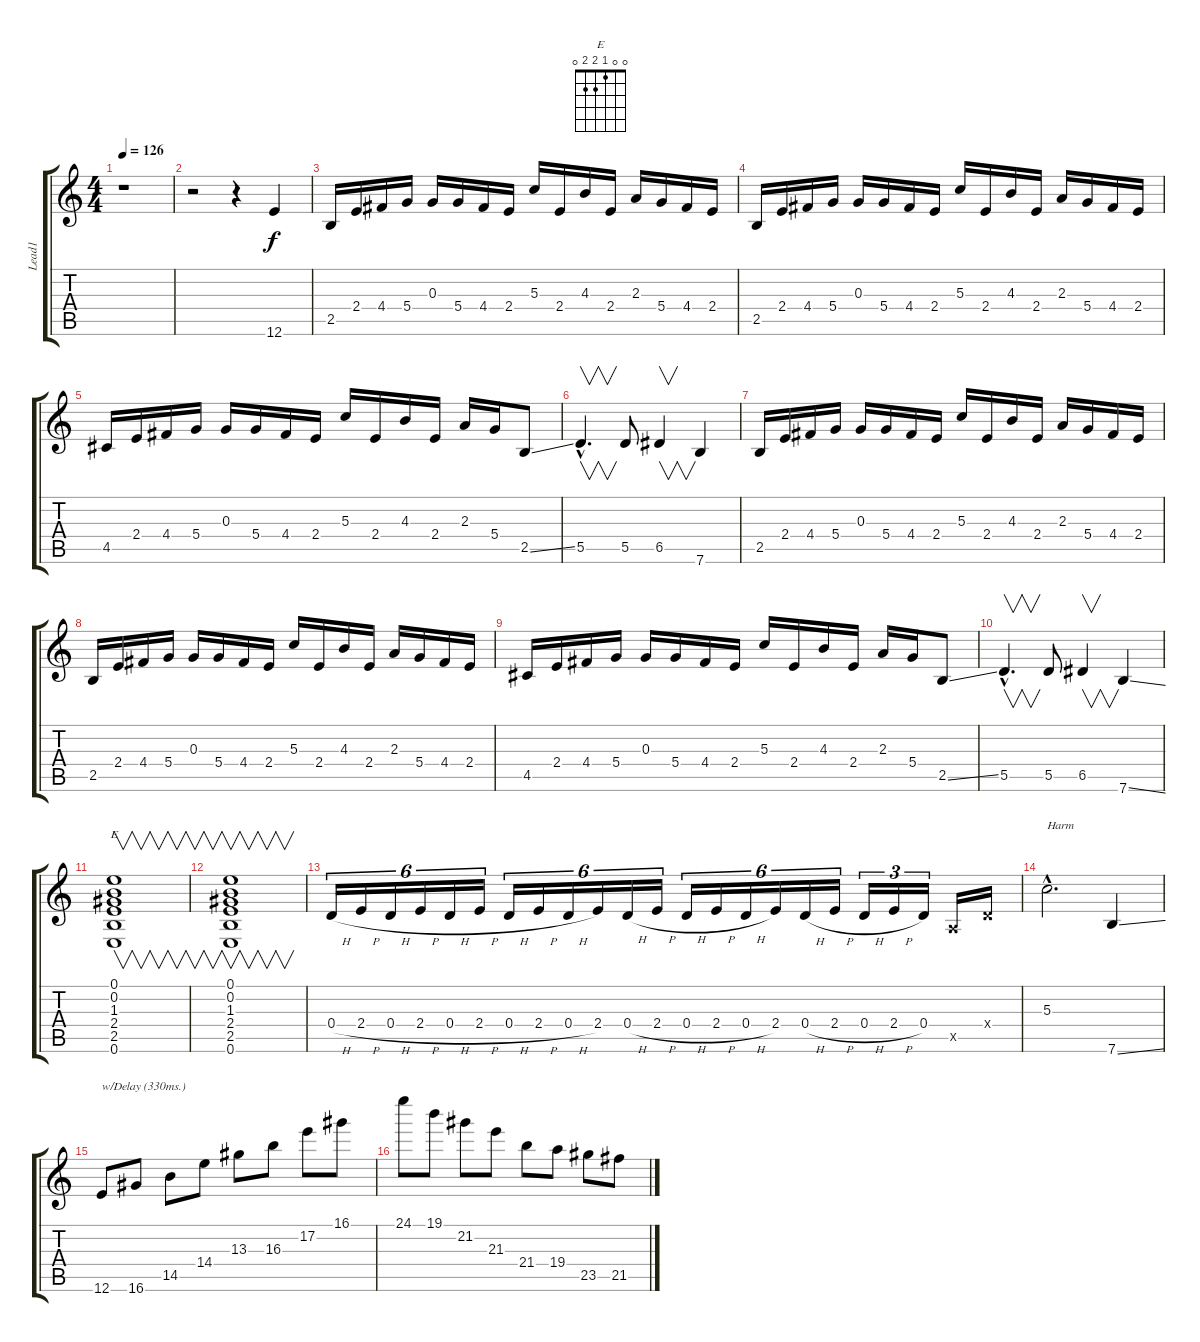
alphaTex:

\track ("Lead1" "Lead1") {instrument overdrivenguitar}
\staff {score tabs}
\tuning (E4 B3 G3 D3 A2 E2) {hide}
\chord ("E" 0 0 1 2 2 0)
\ts (4 4)
\tempo 126
\clef g2
\ks c
r.1{dy f} |
r.2 r.4 12.6.4 |
2.5.16 2.4.16 4.4.16 5.4.16 0.3.16 5.4.16 4.4.16 2.4.16 5.3.16 2.4.16 4.3.16 2.4.16 2.3.16 5.4.16 4.4.16 2.4.16 |
2.5.16 2.4.16 4.4.16 5.4.16 0.3.16 5.4.16 4.4.16 2.4.16 5.3.16 2.4.16 4.3.16 2.4.16 2.3.16 5.4.16 4.4.16 2.4.16 |
4.5.16 2.4.16 4.4.16 5.4.16 0.3.16 5.4.16 4.4.16 2.4.16 5.3.16 2.4.16 4.3.16 2.4.16 2.3.16 5.4.16 2.5{ss}.8 |
5.5{hac}.4{v d} 5.5.8 6.5.4{v} 7.6.4 |
2.5.16 2.4.16 4.4.16 5.4.16 0.3.16 5.4.16 4.4.16 2.4.16 5.3.16 2.4.16 4.3.16 2.4.16 2.3.16 5.4.16 4.4.16 2.4.16 |
2.5.16 2.4.16 4.4.16 5.4.16 0.3.16 5.4.16 4.4.16 2.4.16 5.3.16 2.4.16 4.3.16 2.4.16 2.3.16 5.4.16 4.4.16 2.4.16 |
4.5.16 2.4.16 4.4.16 5.4.16 0.3.16 5.4.16 4.4.16 2.4.16 5.3.16 2.4.16 4.3.16 2.4.16 2.3.16 5.4.16 2.5{ss}.8 |
5.5{hac}.4{v d} 5.5.8 6.5.4{v} 7.6{ss}.4 |
(0.1 0.2 1.3 2.4 2.5 0.6).1{v ch "E"} |
(0.1 0.2 1.3 2.4 2.5 0.6).1{v} |
0.4{h}.16{tu (6 4)} 2.4{h}.16{tu (6 4)} 0.4{h}.16{tu (6 4)} 2.4{h}.16{tu (6 4)} 0.4{h}.16{tu (6 4)} 2.4{h}.16{tu (6 4)} 0.4{h}.16{tu (6 4)} 2.4{h}.16{tu (6 4)} 0.4{h}.16{tu (6 4)} 2.4.16{tu (6 4)} 0.4{h}.16{tu (6 4)} 2.4{h}.16{tu (6 4)} 0.4{h}.16{tu (6 4)} 2.4{h}.16{tu (6 4)} 0.4{h}.16{tu (6 4)} 2.4.16{tu (6 4)} 0.4{h}.16{tu (6 4)} 2.4{h}.16{tu (6 4)} 0.4{h}.16{tu (3 2)} 2.4{h}.16{tu (3 2)} 0.4.16{tu (3 2)} 0.5{x}.16 0.4{x}.16 |
5.3{hac}.2{d txt "Harm"} 7.6{ss}.4 |
12.6.8{txt "w/Delay (330ms.)"} 16.6.8 14.5.8 14.4.8 13.3.8 16.3.8 17.2.8 16.1.8 |
24.1.8 19.1.8 21.2.8 21.3.8 21.4.8 19.4.8 23.5.8 21.5.8
